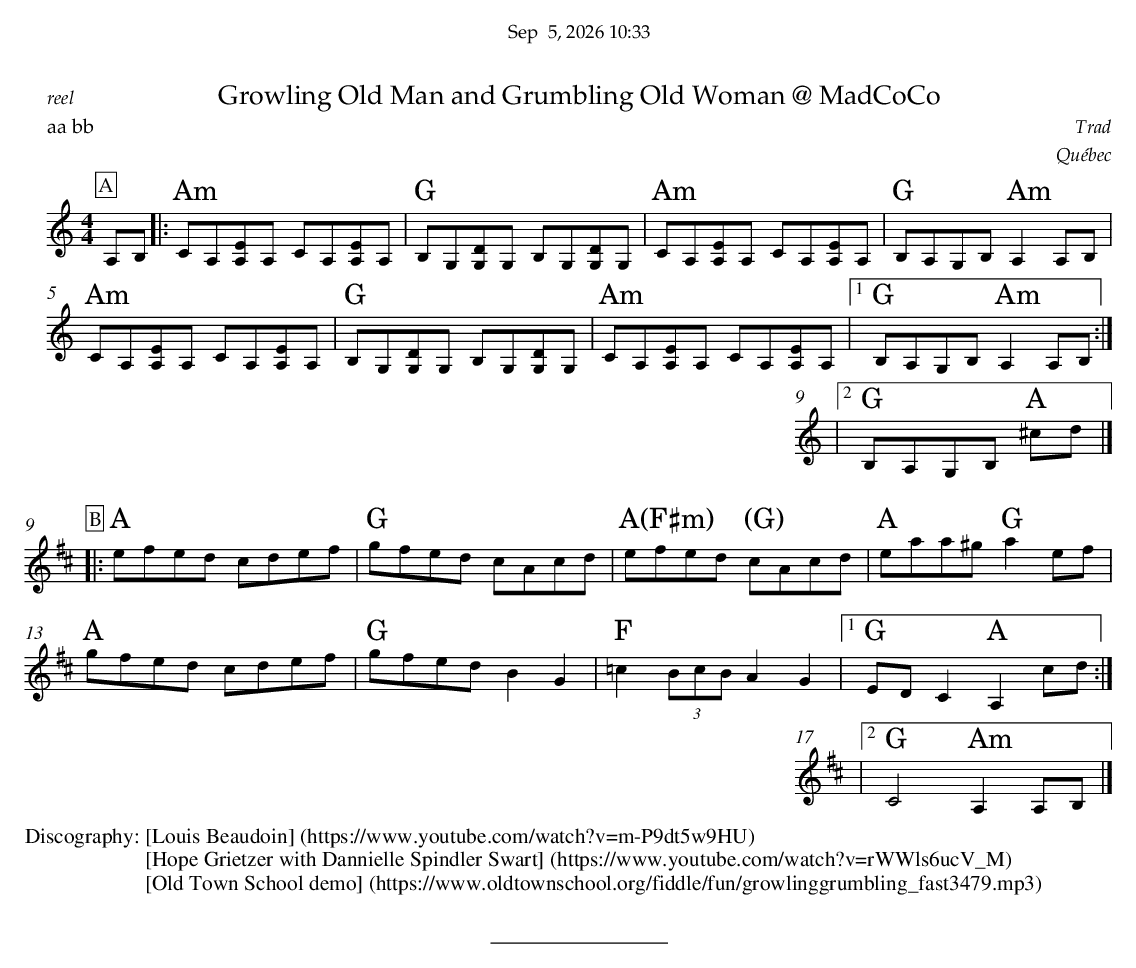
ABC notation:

X:1
T:Growling Old Man and Grumbling Old Woman @ MadCoCo
C:Trad
O:Québec
P:aa bb
M:4/4
L:1/8
K:Amin
P:A
A,B, |: "Am"CA,[A,E]A, CA,[A,E]A, | "G" B,G,[G,D]G, B,G,[G,D]G, |"Am"CA,[A,E]A, CA,[A,E]A, |"G" B,A,G,B, "Am"A,2 A,B,|
"Am"CA,[A,E]A, CA,[A,E]A, | "G" B,G,[G,D]G, B,G,[G,D]G, |"Am"CA,[A,E]A, CA,[A,E]A, |1 "G" B,A,G,B, "Am" A,2 A,B,:|
|2 "G" B,A,G,B, "A"  ^cd |]
%%vskip 0.5cm
P:B
K:Amix
|: "A" efed cdef | "G" gfed cAcd | "A(F#m)" efed "(G)" cAcd | "A"eaa^g "G" a2 ef |
"A" gfed cdef | "G" gfed B2 G2 | "F" =c2(3BcB A2 G2 |1 "G" ED C2 "A" A,2 cd :|
|2 "G" C4 "Am" A,2 A,B, |]
